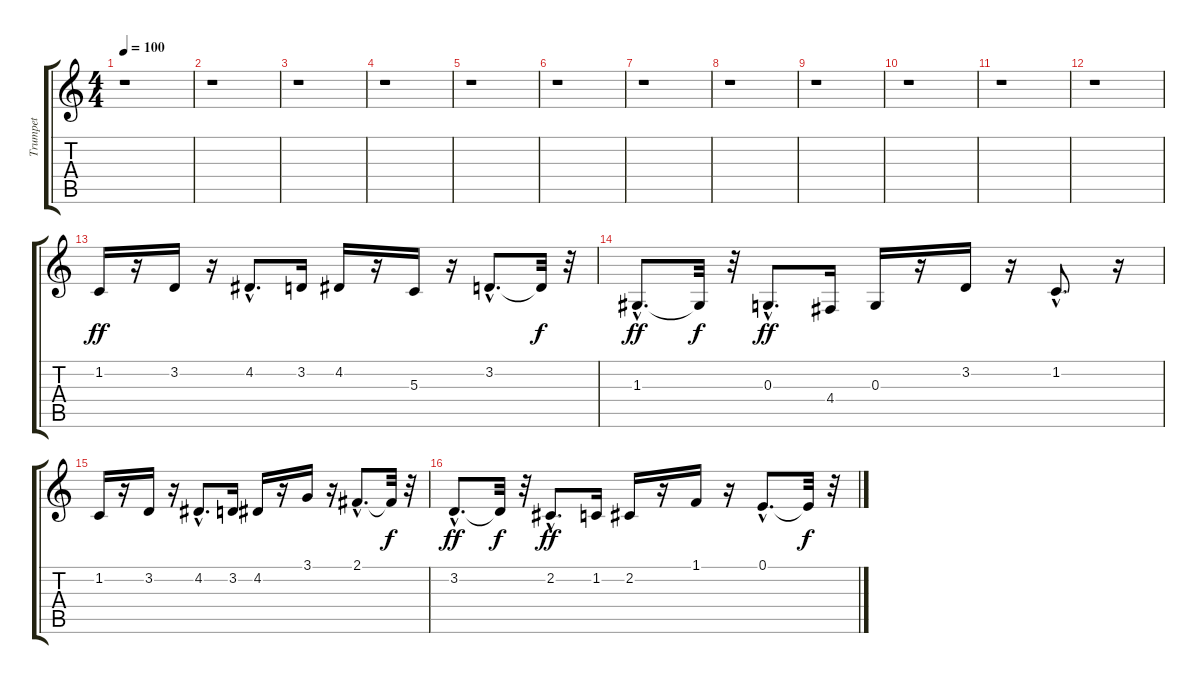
\track ("Trumpet" "Trumpet") {instrument trumpet}
\staff {score tabs}
\tuning (E4 B3 G3 D3 A2 E2) {hide}
\ts (4 4)
\tempo 100
\clef g2
\ks c
r.1{dy ff instrument trumpet} |
r.1 |
r.1 |
r.1 |
r.1 |
r.1 |
r.1 |
r.1 |
r.1 |
r.1 |
r.1 |
r.1 |
1.2.16 r.16 3.2.16 r.16 4.2{hac}.8{d} 3.2.16 4.2.16 r.16 5.3.16 r.16 3.2{hac}.8{d} 3.2{t}.32{dy f} r.32 |
1.3{hac}.8{d dy ff} 1.3{t}.32{dy f} r.32 0.3{hac}.8{d dy ff} 4.4.16 0.3.16 r.16 3.2.16 r.16 1.2{hac}.8{d} r.16 |
1.2.16 r.16 3.2.16 r.16 4.2{hac}.8{d} 3.2.16 4.2.16 r.16 3.1.16 r.16 2.1{hac}.8{d} 2.1{t}.32{dy f} r.32 |
3.2{hac}.8{d dy ff} 3.2{t}.32{dy f} r.32 2.2{hac}.8{d dy ff} 1.2.16 2.2.16 r.16 1.1.16 r.16 0.1{hac}.8{d} 0.1{t}.32{dy f} r.32
